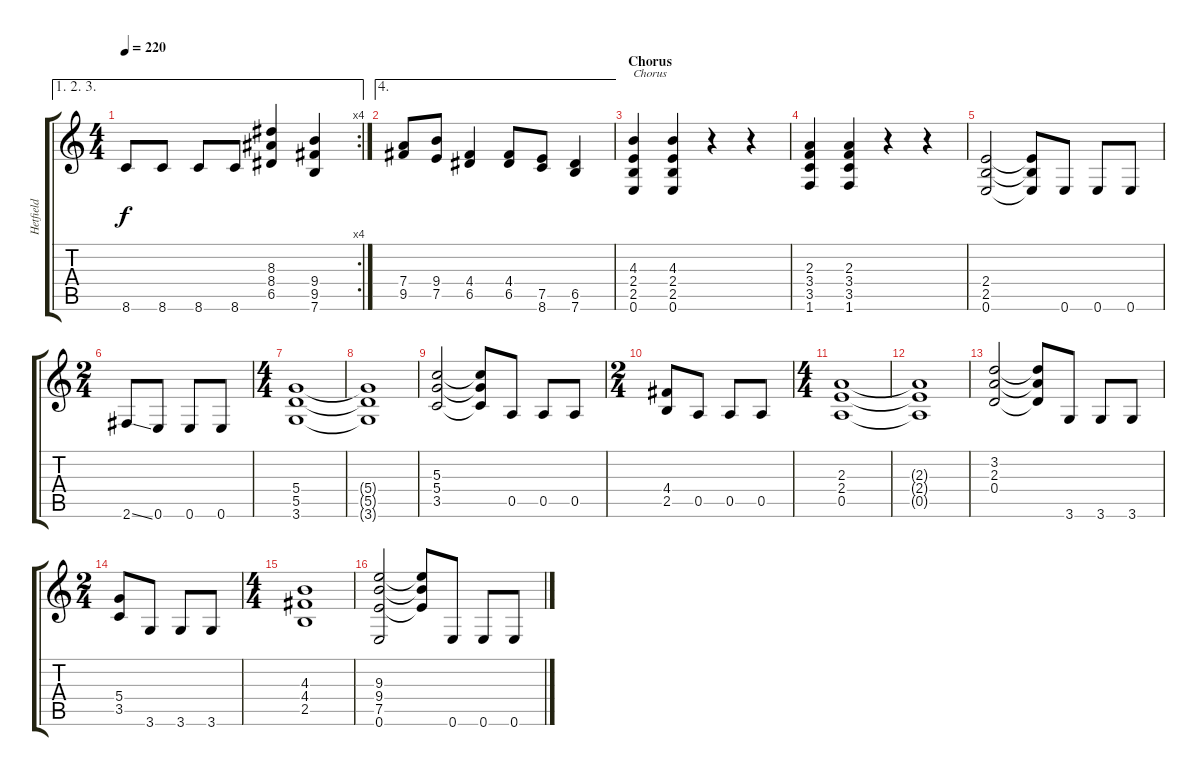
\track ("Hetfield" "Hetfield") {instrument distortionguitar}
\staff {score tabs}
\tuning (E4 B3 G3 D3 A2 E2) {hide}
\ae (1 2 3)
\rc 4
\ts (4 4)
\tempo 220
\clef g2
\ks c
8.6.8{dy f} 8.6.8 8.6.8 8.6.8 (8.3 8.4 6.5).4 (9.4 9.5 7.6).4 |
\ae 4
(7.4 9.5).8 (9.4 7.5).8 (4.4 6.5).4 (4.4 6.5).8 (7.5 8.6).8 (6.5 7.6).4 |
\section ("" "Chorus")
(4.3 2.4 2.5 0.6).4{txt "Chorus"} (4.3 2.4 2.5 0.6).4 r.4 r.4 |
(2.3 3.4 3.5 1.6).4 (2.3 3.4 3.5 1.6).4 r.4 r.4 |
(2.4 2.5 0.6).2 (2.4{t} 2.5{t} 0.6{t}).8 0.6.8 0.6.8 0.6.8 |
\ts (2 4)
2.6{ss}.8 0.6.8 0.6.8 0.6.8 |
\ts (4 4)
(5.4 5.5 3.6).1 |
(5.4{t} 5.5{t} 3.6{t}).1 |
(5.3 5.4 3.5).2 (5.3{t} 5.4{t} 3.5{t}).8 0.5.8 0.5.8 0.5.8 |
\ts (2 4)
(4.4 2.5).8 0.5.8 0.5.8 0.5.8 |
\ts (4 4)
(2.3 2.4 0.5).1 |
(2.3{t} 2.4{t} 0.5{t}).1 |
(3.2 2.3 0.4).2 (3.2{t} 2.3{t} 0.4{t}).8 3.6.8 3.6.8 3.6.8 |
\ts (2 4)
(5.4 3.5).8 3.6.8 3.6.8 3.6.8 |
\ts (4 4)
(4.3 4.4 2.5).1 |
(9.3 9.4 7.5 0.6).2 (9.3{t} 9.4{t} 7.5{t}).8 0.6.8 0.6.8 0.6.8
